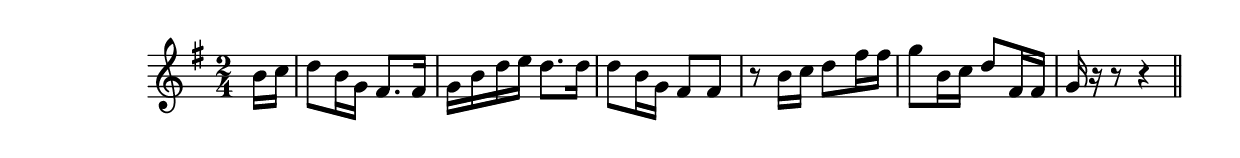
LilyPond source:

\version "2.19.49"
%{\header {
  title = "Danksagung an den Bach"
  composer = "Franz Schubert"
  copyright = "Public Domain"
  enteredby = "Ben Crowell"
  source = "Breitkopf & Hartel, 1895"
}%}
%{\tempo 8 = 130
%}\score{{\key g\major
\relative b'  {
\partial 16*2
\time 2/4
  b16 c | d8 b16 g fis8. fis16 | g b d e d8. d16 | d8 b16 g fis8 fis | r8 b16 c d8 fis16 fis |
          g8 b,16 c d8 fis,16 fis | g r16 r8 r4 \bar "||"
}
}}
